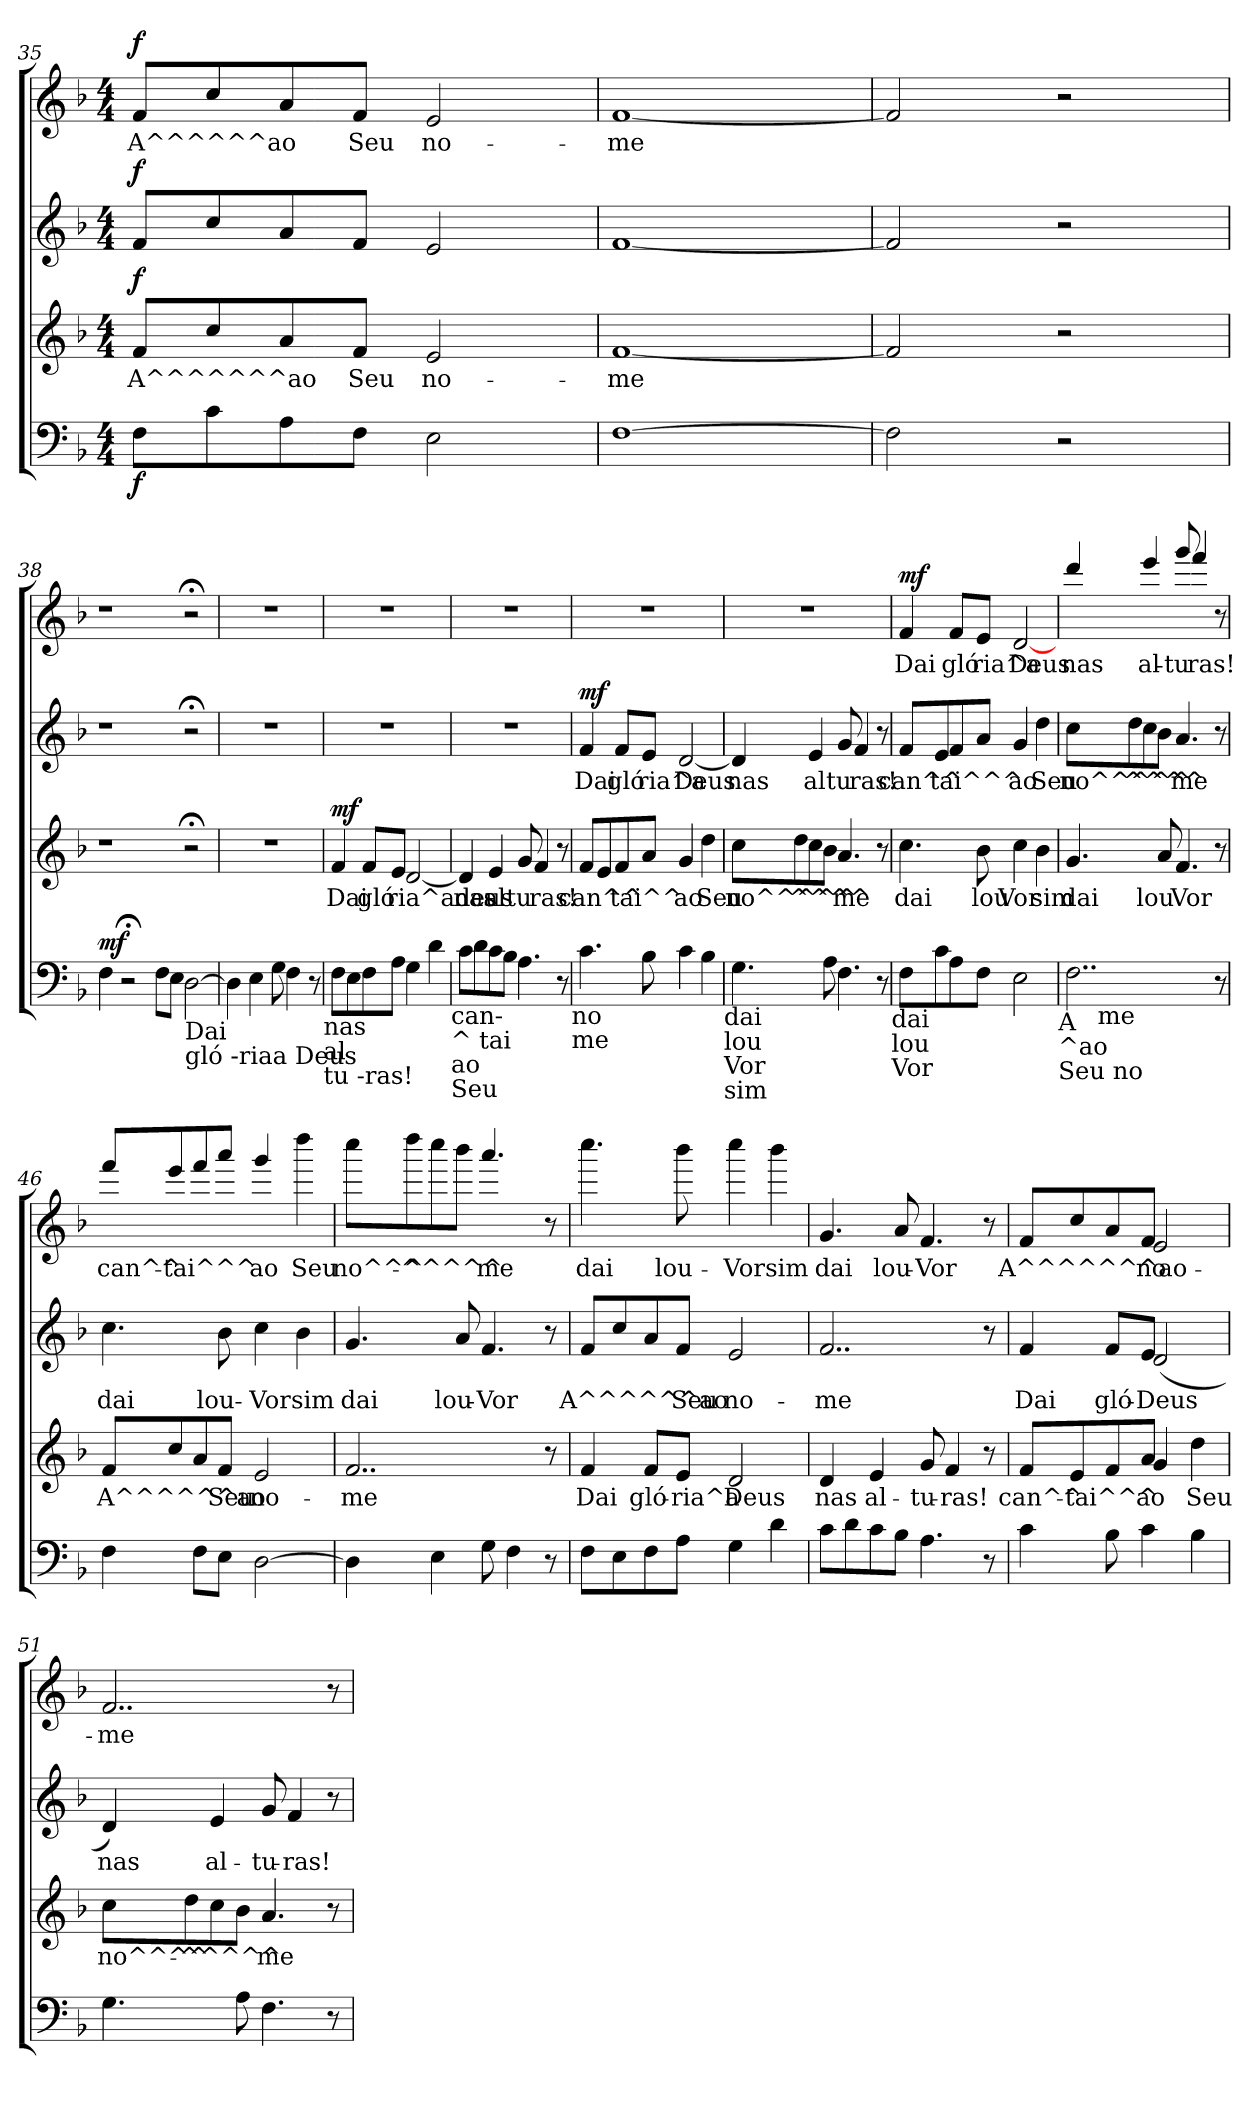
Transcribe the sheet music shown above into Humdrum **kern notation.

**kern	**dynam	**kern	**text	**dynam	**kern	**text	**dynam	**kern	**text	**dynam
*part4	*part4	*part3	*part3	*part3	*part2	*part2	*part2	*part1	*part1	*part1
*staff4	*staff4	*staff3	*staff3	*staff3	*staff2	*staff2	*staff2	*staff1	*staff1	*staff1
*clefF4	*	*clefG2	*	*	*clefG2	*	*	*clefG2	*	*
*k[b-]	*	*k[b-]	*	*	*k[b-]	*	*	*k[b-]	*	*
*F:	*	*F:	*	*	*F:	*	*	*F:	*	*
*M4/4	*	*M4/4	*	*	*M4/4	*	*	*M4/4	*	*
=35	=35	=35	=35	=35	=35	=35	=35	=35	=35	=35
!	!LO:DY:b	!	!LO:LY:b	!LO:DY:a	!	!	!LO:DY:b	!	!LO:LY:b	!LO:DY:a
8F\L	f	8f/L	A^^^^^^^ao	f	8f/L	.	f	8f/L	A^^^^^^ao	f
8c\	.	8cc/	.	.	8cc/	.	.	8cc/	.	.
8A\	.	8a/	.	.	8a/	.	.	8a/	.	.
!	!	!	!LO:LY:b	!	!	!	!	!	!LO:LY:b	!
8F\J	.	8f/J	Seu	.	8f/J	.	.	8f/J	Seu	.
!	!	!	!LO:LY:b	!	!	!	!	!	!LO:LY:b	!
2E\	.	2e/	no-	.	2e/	.	.	2e/	no-	.
=36	=36	=36	=36	=36	=36	=36	=36	=36	=36	=36
!	!	!	!LO:LY:b	!	!	!	!	!	!LO:LY:b	!
[>1F	.	[>1f	-me	.	[>1f	.	.	[>1f	-me	.
!!LO:PB:g=z
=37	=37	=37	=37	=37	=37	=37	=37	=37	=37	=37
2F\]	.	2f/]	.	.	2f/]	.	.	2f/]	.	.
2r	.	2r	.	.	2r	.	.	2r	.	.
=38	=38	=38	=38	=38	=38	=38	=38	=38	=38	=38
!	!LO:DY:a	!	!	!	!	!	!	!	!	!
4F\	mf	1r	.	.	1r	.	.	1r	.	.
2r;<	.	.	.	.	.	.	.	.	.	.
8F\L	.	.	.	.	.	.	.	.	.	.
8E\J	.	.	.	.	.	.	.	.	.	.
!LO:TX:b:t=Dai	!	!	!	!	!	!	!	!	!	!
!LO:TX:b:t=gló -riaa Deus	!	!	!	!	!	!	!	!	!	!
[>2D\	.	2r;<	.	.	2r;<	.	.	2r;<	.	.
=39	=39	=39	=39	=39	=39	=39	=39	=39	=39	=39
4D\]	.	1r	.	.	1r	.	.	1r	.	.
4E\	.	.	.	.	.	.	.	.	.	.
8G\	.	.	.	.	.	.	.	.	.	.
4F\	.	.	.	.	.	.	.	.	.	.
8r	.	.	.	.	.	.	.	.	.	.
!LO:TX:b:t=nas	!	!	!	!	!	!	!	!	!	!
!LO:TX:b:t=al	!	!	!	!	!	!	!	!	!	!
!LO:TX:b:t=tu -ras!	!	!	!	!	!	!	!	!	!	!
=40	=40	=40	=40	=40	=40	=40	=40	=40	=40	=40
!	!	!	!LO:LY:b	!LO:DY:a	!	!	!	!	!	!
8F\L	.	4f/	Dai-	mf	1r	.	.	1r	.	.
8E\	.	.	.	.	.	.	.	.	.	.
!	!	!	!LO:LY:b	!	!	!	!	!	!	!
8F\	.	8f/L	-gló-	.	.	.	.	.	.	.
!	!	!	!LO:LY:b	!	!	!	!	!	!	!
8A\J	.	8e/J	-ria^adeus	.	.	.	.	.	.	.
4G\	.	[<2d/	.	.	.	.	.	.	.	.
4d\	.	.	.	.	.	.	.	.	.	.
!LO:TX:b:t=can-	!	!	!	!	!	!	!	!	!	!
!LO:TX:b:t=^ tai	!	!	!	!	!	!	!	!	!	!
!LO:TX:b:t=ao	!	!	!	!	!	!	!	!	!	!
!LO:TX:b:t=Seu	!	!	!	!	!	!	!	!	!	!
!!LO:PB:g=z
=41	=41	=41	=41	=41	=41	=41	=41	=41	=41	=41
!	!	!	!LO:LY:b	!	!	!	!	!	!	!
8c\L	.	4d/]	nas-	.	1r	.	.	1r	.	.
8d\	.	.	.	.	.	.	.	.	.	.
!	!	!	!LO:LY:b:rj	!	!	!	!	!	!	!
8c\	.	4e/	-al-	.	.	.	.	.	.	.
8B-\J	.	.	.	.	.	.	.	.	.	.
!	!	!	!LO:LY:b	!	!	!	!	!	!	!
4.A\	.	8g/	-tu-	.	.	.	.	.	.	.
!	!	!	!LO:LY:b	!	!	!	!	!	!	!
.	.	4f/	-ras!	.	.	.	.	.	.	.
8r	.	8r	.	.	.	.	.	.	.	.
!LO:TX:b:t=no	!	!	!	!	!	!	!	!	!	!
!LO:TX:b:t=me	!	!	!	!	!	!	!	!	!	!
=42	=42	=42	=42	=42	=42	=42	=42	=42	=42	=42
!	!	!	!LO:LY:b	!	!	!LO:LY:b	!LO:DY:a	!	!	!
4.c\	.	8f/L	can^^-	.	4f/	Dai	mf	1r	.	.
.	.	8e/	.	.	.	.	.	.	.	.
!	!	!	!LO:LY:b	!	!	!LO:LY:b	!	!	!	!
.	.	8f/	-tai^^	.	8f/L	gló-	.	.	.	.
!	!	!	!	!	!	!LO:LY:b	!	!	!	!
8B-\	.	8a/J	.	.	8e/J	-ria^a	.	.	.	.
!	!	!	!LO:LY:b	!	!	!LO:LY:b	!	!	!	!
4c\	.	4g/	ao	.	[<2d/	Deus	.	.	.	.
!	!	!	!LO:LY:b	!	!	!	!	!	!	!
4B-\	.	4dd\	Seu	.	.	.	.	.	.	.
!LO:TX:b:t=dai	!	!	!	!	!	!	!	!	!	!
!LO:TX:b:t=lou	!	!	!	!	!	!	!	!	!	!
!LO:TX:b:t=Vor	!	!	!	!	!	!	!	!	!	!
!LO:TX:b:t=sim	!	!	!	!	!	!	!	!	!	!
=43	=43	=43	=43	=43	=43	=43	=43	=43	=43	=43
!	!	!	!LO:LY:b	!	!	!LO:LY:b	!	!	!	!
4.G\	.	8cc\L	no^^^^^-	.	4d/]	nas	.	1r	.	.
!	!	!	!LO:LY:b	!	!	!	!	!	!	!
.	.	8dd\	-^^^^	.	.	.	.	.	.	.
!	!	!	!	!	!	!LO:LY:b:rj	!	!	!	!
.	.	8cc\	.	.	4e/	al-	.	.	.	.
8A\	.	8b-\J	.	.	.	.	.	.	.	.
!	!	!	!LO:LY:b	!	!	!LO:LY:b	!	!	!	!
4.F\	.	4.a/	me	.	8g/	-tu-	.	.	.	.
!	!	!	!	!	!	!LO:LY:b	!	!	!	!
.	.	.	.	.	4f/	-ras!	.	.	.	.
8r	.	8r	.	.	8r	.	.	.	.	.
!LO:TX:b:t=dai	!	!	!	!	!	!	!	!	!	!
!LO:TX:b:t=lou	!	!	!	!	!	!	!	!	!	!
!LO:TX:b:t=Vor	!	!	!	!	!	!	!	!	!	!
=44	=44	=44	=44	=44	=44	=44	=44	=44	=44	=44
!	!	!	!LO:LY:b	!	!	!LO:LY:b	!	!	!LO:LY:b	!LO:DY:a
8F\L	.	4.cc\	dai	.	8f/L	can^^-	.	4f/	Dai	mf
!	!	!	!	!	!	!LO:LY:b	!	!	!	!
8c\	.	.	.	.	8e/	-tai^^^	.	.	.	.
!	!	!	!	!	!	!	!	!	!LO:LY:b	!
8A\	.	.	.	.	8f/	.	.	8f/L	gló-	.
!	!	!	!LO:LY:b	!	!	!	!	!	!LO:LY:b	!
8F\J	.	8b-\	lou-	.	8a/J	.	.	8e/J	-ria^a	.
!	!	!	!LO:LY:b	!	!	!LO:LY:b	!	!	!LO:LY:b	!
2E\	.	4cc\	-Vor	.	4g/	ao	.	[>2d/	Deus	.
!	!	!	!LO:LY:b	!	!	!LO:LY:b	!	!	!	!
.	.	4b-\	sim	.	4dd\	Seu	.	.	.	.
!LO:TX:b:t=A	!	!	!	!	!	!	!	!	!	!
!LO:TX:b:t=^ao	!	!	!	!	!	!	!	!	!	!
!LO:TX:b:t=Seu no	!	!	!	!	!	!	!	!	!	!
!!LO:PB:g=z
=45	=45	=45	=45	=45	=45	=45	=45	=45	=45	=45
!	!	!	!LO:LY:b	!	!	!LO:LY:b	!	!	!LO:LY:b	!
*^	*	*	*	*	*	*	*	*	*	*
2..F\	16ryy	.	4.g/	dai	.	8cc\L	no^^^^^-	.	4ddd/	nas	.
!	!LO:TX:b:t=me	!	!	!	!	!	!	!	!	!	!
.	2...ryy	.	.	.	.	.	.	.	.	.	.
!	!	!	!	!	!	!	!LO:LY:b	!	!	!	!
.	.	.	.	.	.	8dd\	-^^^^	.	.	.	.
!	!	!	!	!	!	!	!	!	!	!LO:LY:b:rj	!
.	.	.	.	.	.	8cc\	.	.	4eee/	al-	.
!	!	!	!	!LO:LY:b	!	!	!	!	!	!	!
.	.	.	8a/	lou-	.	8b-\J	.	.	.	.	.
!	!	!	!	!LO:LY:b	!	!	!LO:LY:b	!	!	!LO:LY:b	!
.	.	.	4.f/	-Vor	.	4.a/	me	.	8ggg/	-tu-	.
!	!	!	!	!	!	!	!	!	!	!LO:LY:b	!
.	.	.	.	.	.	.	.	.	4fff/	-ras!	.
8r	.	.	8r	.	.	8r	.	.	8r	.	.
=46	=46	=46	=46	=46	=46	=46	=46	=46	=46	=46	=46
!LO:TX:b:t=Dai....	!	!	!	!	!	!	!	!	!	!	!
!	!	!	!	!LO:LY:b	!	!	!LO:LY:b	!	!	!LO:LY:b	!
*v	*v	*	*	*	*	*	*	*	*	*	*
4F\	.	8f/L	A^^^^^^ao	.	4.cc\	dai	.	8fff/L	can^^-	.
!	!	!	!	!	!	!	!	!	!LO:LY:b	!
.	.	8cc/	.	.	.	.	.	8eee/	-tai^^^	.
8F\L	.	8a/	.	.	.	.	.	8fff/	.	.
!	!	!	!LO:LY:b	!	!	!LO:LY:b	!	!	!	!
8E\J	.	8f/J	Seu	.	8b-\	lou-	.	8aaa/J	.	.
!	!	!	!LO:LY:b	!	!	!LO:LY:b	!	!	!LO:LY:b	!
[>2D\	.	2e/	no-	.	4cc\	-Vor	.	4ggg/	ao	.
!	!	!	!	!	!	!LO:LY:b	!	!	!LO:LY:b	!
.	.	.	.	.	4b-\	sim	.	4dddd\	Seu	.
=47	=47	=47	=47	=47	=47	=47	=47	=47	=47	=47
!	!	!	!LO:LY:b	!	!	!LO:LY:b	!	!	!LO:LY:b	!
4D\]	.	2..f/	-me	.	4.g/	dai	.	8cccc\L	no^^^-	.
!	!	!	!	!	!	!	!	!	!LO:LY:b	!
.	.	.	.	.	.	.	.	8dddd\	-^^^^^	.
4E\	.	.	.	.	.	.	.	8cccc\	.	.
!	!	!	!	!	!	!LO:LY:b	!	!	!	!
.	.	.	.	.	8a/	lou-	.	8bbb-\J	.	.
!	!	!	!	!	!	!LO:LY:b	!	!	!LO:LY:b	!
8G\	.	.	.	.	4.f/	-Vor	.	4.aaa/	me	.
4F\	.	.	.	.	.	.	.	.	.	.
8r	.	8r	.	.	8r	.	.	8r	.	.
=48	=48	=48	=48	=48	=48	=48	=48	=48	=48	=48
!	!	!	!LO:LY:b	!	!	!LO:LY:b	!	!	!LO:LY:b	!
8F\L	.	4f/	Dai	.	8f/L	A^^^^^^ao	.	4.cccc\	dai	.
8E\	.	.	.	.	8cc/	.	.	.	.	.
!	!	!	!LO:LY:b	!	!	!	!	!	!	!
8F\	.	8f/L	gló-	.	8a/	.	.	.	.	.
!	!	!	!LO:LY:b	!	!	!LO:LY:b	!	!	!LO:LY:b	!
8A\J	.	8e/J	-ria^a	.	8f/J	Seu	.	8bbb-\	lou-	.
!	!	!	!LO:LY:b	!	!	!LO:LY:b	!	!	!LO:LY:b	!
4G\	.	2d/	Deus	.	2e/	no-	.	4cccc\	-Vor	.
!	!	!	!	!	!	!	!	!	!LO:LY:b	!
4d\	.	.	.	.	.	.	.	4bbb-\	sim	.
!!LO:PB:g=z
=49	=49	=49	=49	=49	=49	=49	=49	=49	=49	=49
!	!	!	!LO:LY:b	!	!	!LO:LY:b	!	!	!LO:LY:b	!
8c\L	.	4d/	nas	.	2..f/	-me	.	4.g/	dai	.
8d\	.	.	.	.	.	.	.	.	.	.
!	!	!	!LO:LY:b:rj	!	!	!	!	!	!	!
8c\	.	4e/	al-	.	.	.	.	.	.	.
!	!	!	!	!	!	!	!	!	!LO:LY:b	!
8B-\J	.	.	.	.	.	.	.	8a/	lou-	.
!	!	!	!LO:LY:b	!	!	!	!	!	!LO:LY:b	!
4.A\	.	8g/	-tu-	.	.	.	.	4.f/	-Vor	.
!	!	!	!LO:LY:b	!	!	!	!	!	!	!
.	.	4f/	-ras!	.	.	.	.	.	.	.
8r	.	8r	.	.	8r	.	.	8r	.	.
=50	=50	=50	=50	=50	=50	=50	=50	=50	=50	=50
!	!	!	!LO:LY:b	!	!	!LO:LY:b	!	!	!LO:LY:b	!
*	*	*^	*	*	*^	*	*	*^	*	*
4c\	.	8f/L	4.ryy	can^^-	.	4f/	4.ryy	Dai	.	8f/L	4.ryy	A^^^^^^^ao	.
!	!	!	!	!LO:LY:b	!	!	!	!	!	!	!	!	!
.	.	8e/	.	-tai^^^	.	.	.	.	.	8cc/	.	.	.
!	!	!	!	!	!	!	!	!LO:LY:b	!	!	!	!	!
8B-\	.	8f/	.	.	.	8f/L	.	gló-	.	8a/	.	.	.
!	!	!	!	!LO:LY:b	!	!	!	!LO:LY:b	!	!	!	!	!
!	!	!	!	!	!	!	!	!LO:LY:b	!	!	!	!LO:LY:b	!
!	!	!	!	!	!	!	!	!	!	!	!	!LO:LY:b	!
4c\	.	8a/J	4g/	ao	.	8e/J	(<2d/	Deus	.	8f/J	2e/	no-	.
.	.	4.ryy	.	.	.	4.ryy	.	.	.	4.ryy	.	.	.
!	!	!	!	!LO:LY:b	!	!	!	!	!	!	!	!	!
4B-\	.	.	4dd\	Seu	.	.	.	.	.	.	.	.	.
*	*	*	*	*	*	*v	*v	*	*	*	*	*	*
*	*	*	*	*	*	*	*	*	*v	*v	*	*
=51	=51	=51	=51	=51	=51	=51	=51	=51	=51	=51	=51
!	!	!	!	!LO:LY:b	!	!	!LO:LY:b	!	!	!LO:LY:b	!
*	*	*v	*v	*	*	*	*	*	*	*	*
4.G\	.	8cc\L	no^^^^-	.	4d/)	nas	.	2..f/	-me	.
!	!	!	!LO:LY:b	!	!	!	!	!	!	!
.	.	8dd\	-^^^^^	.	.	.	.	.	.	.
!	!	!	!	!	!	!LO:LY:b:rj	!	!	!	!
.	.	8cc\	.	.	4e/	al-	.	.	.	.
8A\	.	8b-\J	.	.	.	.	.	.	.	.
!	!	!	!LO:LY:b	!	!	!LO:LY:b	!	!	!	!
4.F\	.	4.a/	me	.	8g/	-tu-	.	.	.	.
!	!	!	!	!	!	!LO:LY:b	!	!	!	!
.	.	.	.	.	4f/	-ras!	.	.	.	.
8r	.	8r	.	.	8r	.	.	8r	.	.
=	=	=	=	=	=	=	=	=	=	=
*-	*-	*-	*-	*-	*-	*-	*-	*-	*-	*-
